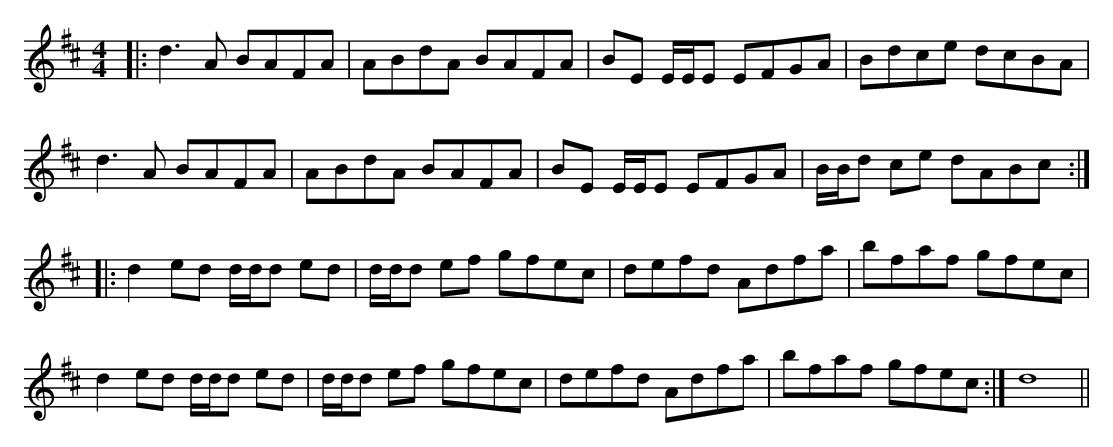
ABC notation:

X:1
M:4/4
K:D
|:d3A BAFA|ABdA BAFA|BE E/E/E EFGA|Bdce dcBA|
d3A BAFA|ABdA BAFA|BE E/E/E EFGA|B/B/d ce dABc:|
|:d2ed d/d/d ed|d/d/d ef gfec|defd Adfa|bfaf gfec|
d2ed d/d/d ed|d/d/d ef gfec|defd Adfa|bfaf gfec:|d8||
